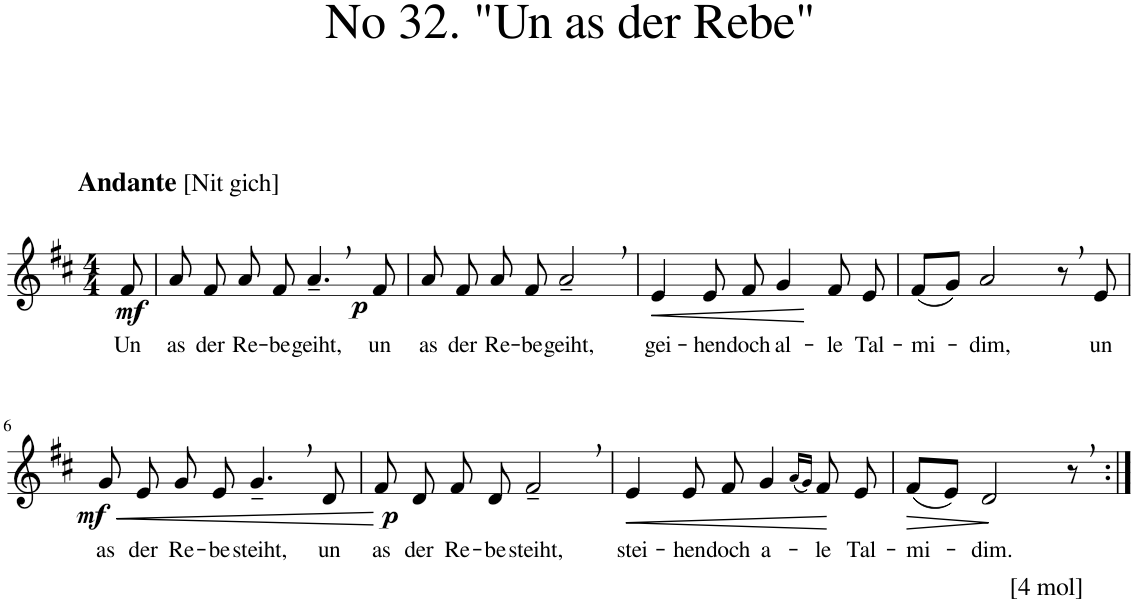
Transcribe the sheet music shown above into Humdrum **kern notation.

**kern	**text	**dynam
*part1	*part1	*part1
*staff1	*staff1	*staff1
*I"Klavier	*	*
*I'Klav.	*	*
*clefG2	*	*
*k[f#c#]	*	*
*M4/4	*	*
=1	=1	=1
!LO:TX:a:B:t=Andante	!	!
!LO:TX:a:t=[Nit gich]	!	!
!	!LO:LY:b	!LO:DY:b
8f#/	Un	mf
=2	=2	=2
!	!LO:LY:b	!
*^	*	*
8a/	2.ryy	as	.
!	!	!LO:LY:b	!
8f#/	.	der	.
!	!	!LO:LY:b	!
8a/	.	Re-	.
!	!	!LO:LY:b	!
8f#/	.	-be	.
!	!	!LO:LY:b	!
4.a~/	.	geiht,	.
!	!	!	!LO:DY:b
.	4ryy	.	p
!	!	!LO:LY:b	!
8f#/	.	un	.
=3	=3	=3	=3
!	!	!LO:LY:b	!
*v	*v	*	*
8a/	as	.
!	!LO:LY:b	!
8f#/	der	.
!	!LO:LY:b	!
8a/	Re-	.
!	!LO:LY:b	!
8f#/	-be	.
!	!LO:LY:b	!
2a~,/	geiht,	.
=4	=4	=4
!	!LO:LY:b	!LO:HP:b
4e/	gei-	<
!	!LO:LY:b	!
8e/	-hen	.
!	!LO:LY:b	!
8f#/	doch	.
!	!LO:LY:b	!
4g/	al-	.
!	!LO:LY:b	!
8f#/	-le	.
!	!LO:LY:b	!
8e/	Tal-	.
.	.	[
=5	=5	=5
!	!LO:LY:b	!
(8f#/L	-mi-	.
8g/J)	.	.
!	!LO:LY:b	!
2a/	-dim,	.
8r	.	.
!	!LO:LY:b	!
8e/	un	.
!!LO:LB:g=z
=6	=6	=6
!	!LO:LY:b	!LO:HP:b
!	!	!LO:DY:n=1:b
8g/	as	< mf
!	!LO:LY:b	!
8e/	der	.
!	!LO:LY:b	!
8g/	Re-	.
!	!LO:LY:b	!
8e/	-be	.
!	!LO:LY:b	!
4.g~,/	steiht,	.
!	!LO:LY:b	!
8d/	un	.
.	.	[
=7	=7	=7
!	!LO:LY:b	!LO:DY:b
8f#/	as	p
!	!LO:LY:b	!
8d/	der	.
!	!LO:LY:b	!
8f#/	Re-	.
!	!LO:LY:b	!
8d/	-be	.
!	!LO:LY:b	!
2f#~,/	steiht,	.
=8	=8	=8
!	!LO:LY:b	!LO:HP:b
4e/	stei-	<
!	!LO:LY:b	!
8e/	-hen	.
!	!LO:LY:b	!
8f#/	doch	.
!	!LO:LY:b	!
4g/	a-	.
(16qa/LL	.	.
16qg/JJ)	.	.
!	!LO:LY:b	!
8f#/	-le	.
!	!LO:LY:b	!
8e/	Tal-	.
.	.	[
=9	=9	=9
!	!LO:LY:b	!LO:HP:b
(8f#/L	-mi-	>
8e/J)	.	.
!LO:TX:b:t=[4 mol]	!	!
!	!LO:LY:b	!
2d/	-dim.	.
8r	.	.
.	.	]
=:|!	=:|!	=:|!
*-	*-	*-
